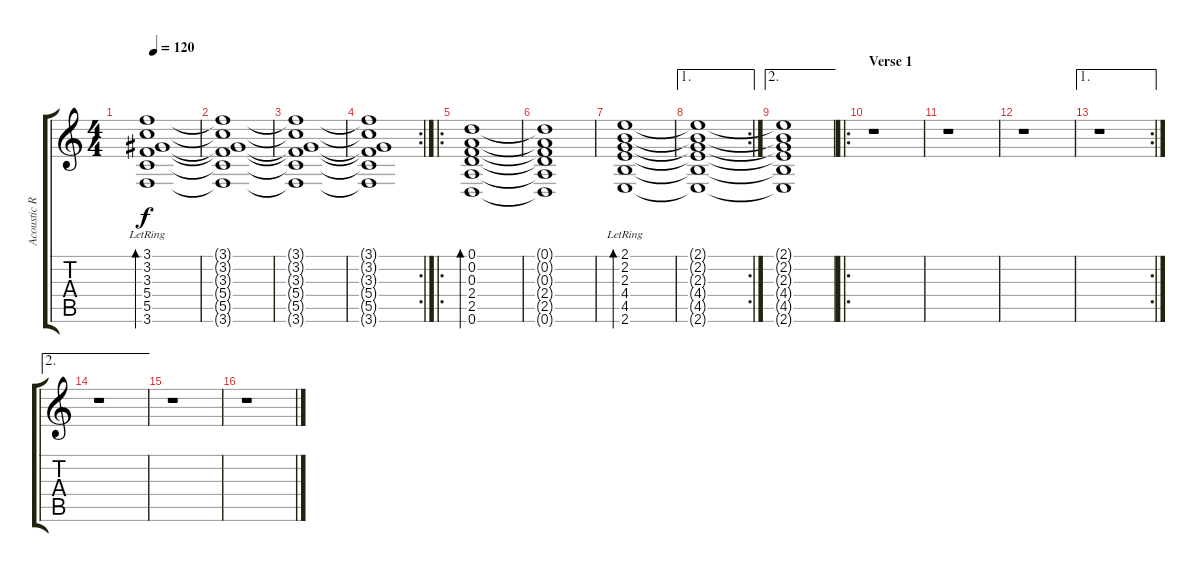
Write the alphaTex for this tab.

\track ("Acoustic Rhytm" "Acoustic R") {instrument acousticguitarsteel}
\staff {score tabs}
\tuning (D4 A3 F3 C3 G2 D2) {hide}
\ts (4 4)
\tempo 120
\clef g2
\ks c
(3.1{lr} 3.2{lr} 3.3{lr} 5.4{lr} 5.5{lr} 3.6{lr}).1{bd 480 dy f} |
(3.1{t} 3.2{t} 3.3{t} 5.4{t} 5.5{t} 3.6{t}).1 |
(3.1{t} 3.2{t} 3.3{t} 5.4{t} 5.5{t} 3.6{t}).1 |
\rc 2
(3.1{t} 3.2{t} 3.3{t} 5.4{t} 5.5{t} 3.6{t}).1 |
\ro
(0.1 0.2 0.3 2.4 2.5 0.6).1{bd 480} |
(0.1{t} 0.2{t} 0.3{t} 2.4{t} 2.5{t} 0.6{t}).1 |
(2.1{lr} 2.2{lr} 2.3{lr} 4.4{lr} 4.5{lr} 2.6{lr}).1{bd 480} |
\ae 1
\rc 2
(2.1{t} 2.2{t} 2.3{t} 4.4{t} 4.5{t} 2.6{t}).1 |
\ae 2
(2.1{t} 2.2{t} 2.3{t} 4.4{t} 4.5{t} 2.6{t}).1 |
\ro
\section ("" "Verse 1")
r.1 |
r.1 |
r.1 |
\ae 1
\rc 2
r.1 |
\ae 2
r.1 |
r.1 |
r.1
